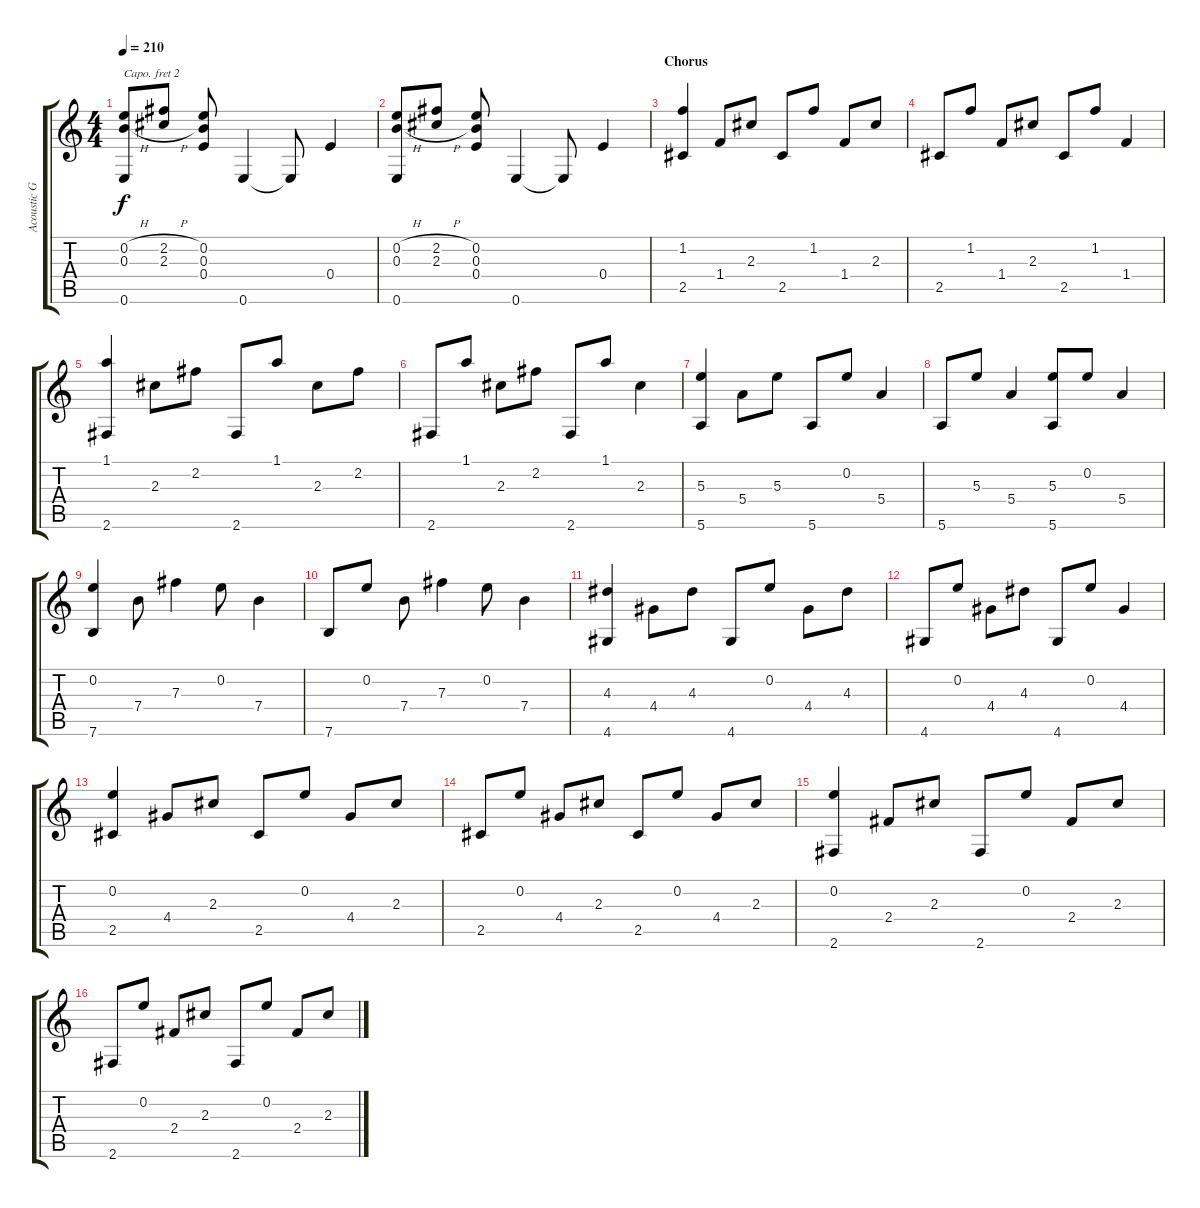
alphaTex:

\track ("Acoustic Guitar" "Acoustic G") {instrument acousticguitarnylon}
\staff {score tabs}
\capo 2
\tuning (Gb4 D4 A3 D3 A2 D2) {hide}
\ts (4 4)
\tempo 210
\clef g2
\ks c
(0.2{h} 0.3{h} 0.6).8{dy f} (2.2{h} 2.3{h}).8 (0.2 0.3 0.4).8 0.6.4 0.6{t}.8 0.4.4 |
(0.2{h} 0.3{h} 0.6).8 (2.2{h} 2.3{h}).8 (0.2 0.3 0.4).8 0.6.4 0.6{t}.8 0.4.4 |
\section ("" "Chorus")
(1.2 2.5).4 1.4.8 2.3.8 2.5.8 1.2.8 1.4.8 2.3.8 |
2.5.8 1.2.8 1.4.8 2.3.8 2.5.8 1.2.8 1.4.4 |
(1.1 2.6).4 2.3.8 2.2.8 2.6.8 1.1.8 2.3.8 2.2.8 |
2.6.8 1.1.8 2.3.8 2.2.8 2.6.8 1.1.8 2.3.4 |
(5.3 5.6).4 5.4.8 5.3.8 5.6.8 0.2.8 5.4.4 |
5.6.8 5.3.8 5.4.4 (5.3 5.6).8 0.2.8 5.4.4 |
(0.2 7.6).4 7.4.8 7.3.4 0.2.8 7.4.4 |
7.6.8 0.2.8 7.4.8 7.3.4 0.2.8 7.4.4 |
(4.3 4.6).4 4.4.8 4.3.8 4.6.8 0.2.8 4.4.8 4.3.8 |
4.6.8 0.2.8 4.4.8 4.3.8 4.6.8 0.2.8 4.4.4 |
(0.2 2.5).4 4.4.8 2.3.8 2.5.8 0.2.8 4.4.8 2.3.8 |
2.5.8 0.2.8 4.4.8 2.3.8 2.5.8 0.2.8 4.4.8 2.3.8 |
(0.2 2.6).4 2.4.8 2.3.8 2.6.8 0.2.8 2.4.8 2.3.8 |
2.6.8 0.2.8 2.4.8 2.3.8 2.6.8 0.2.8 2.4.8 2.3.8
